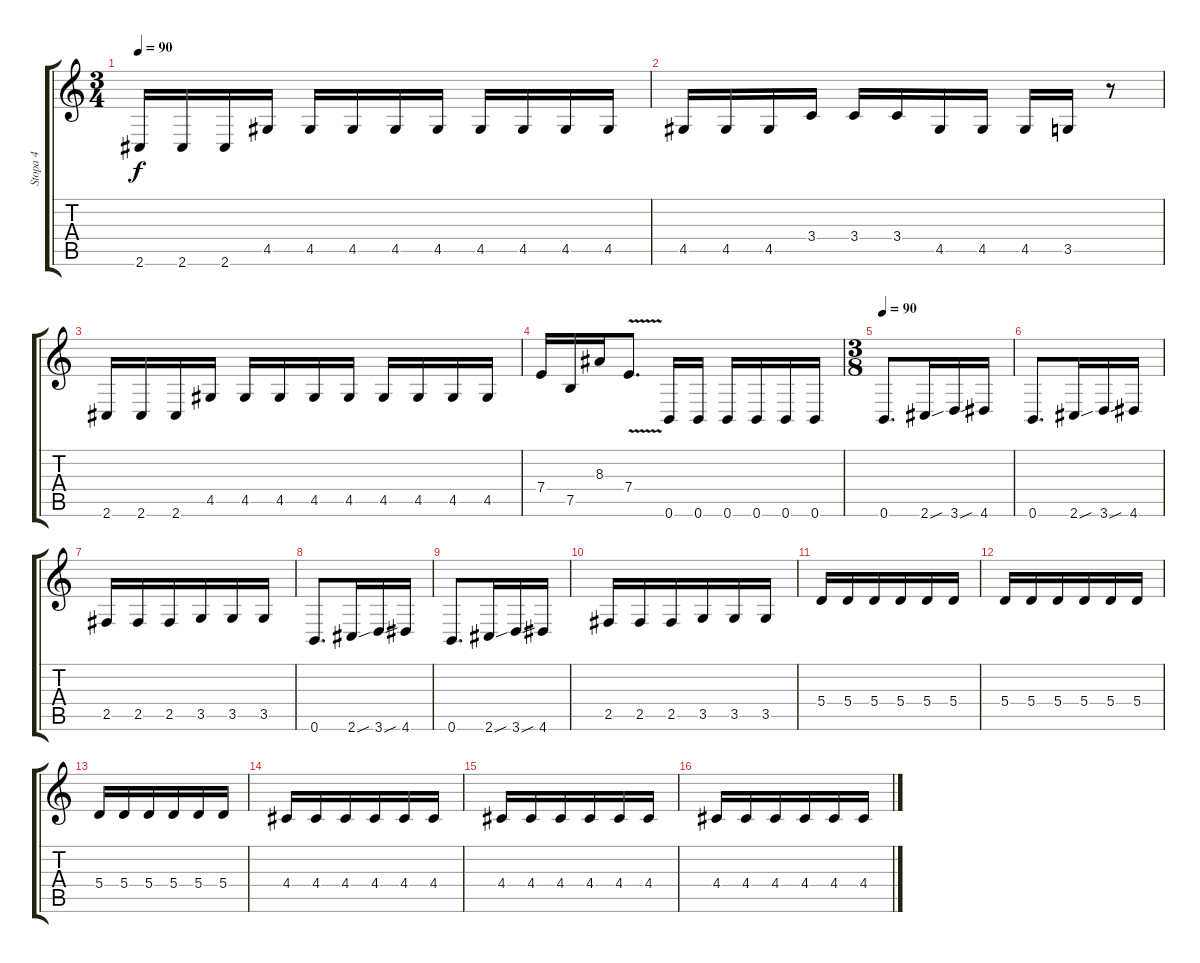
\track ("Stopa 4" "Stopa 4") {instrument distortionguitar}
\staff {score tabs}
\tuning (B3 Gb3 D3 A2 E2 B1) {hide}
\ts (3 4)
\tempo 90
\clef g2
\ks c
2.6.16{dy f} 2.6.16 2.6.16 4.5.16 4.5.16 4.5.16 4.5.16 4.5.16 4.5.16 4.5.16 4.5.16 4.5.16 |
4.5.16 4.5.16 4.5.16 3.4.16 3.4.16 3.4.16 4.5.16 4.5.16 4.5.16 3.5.16 r.8 |
2.6.16 2.6.16 2.6.16 4.5.16 4.5.16 4.5.16 4.5.16 4.5.16 4.5.16 4.5.16 4.5.16 4.5.16 |
7.4.16 7.5.16 8.3.16 7.4{v}.8{d} 0.6.16 0.6.16 0.6.16 0.6.16 0.6.16 0.6.16 |
\ts (3 8)
\tempo 90
0.6.8{d} 2.6{sou}.16 3.6{sou}.16 4.6.16 |
0.6.8{d} 2.6{sou}.16 3.6{sou}.16 4.6.16 |
2.5.16 2.5.16 2.5.16 3.5.16 3.5.16 3.5.16 |
0.6.8{d} 2.6{sou}.16 3.6{sou}.16 4.6.16 |
0.6.8{d} 2.6{sou}.16 3.6{sou}.16 4.6.16 |
2.5.16 2.5.16 2.5.16 3.5.16 3.5.16 3.5.16 |
5.4.16 5.4.16 5.4.16 5.4.16 5.4.16 5.4.16 |
5.4.16 5.4.16 5.4.16 5.4.16 5.4.16 5.4.16 |
5.4.16 5.4.16 5.4.16 5.4.16 5.4.16 5.4.16 |
4.4.16 4.4.16 4.4.16 4.4.16 4.4.16 4.4.16 |
4.4.16 4.4.16 4.4.16 4.4.16 4.4.16 4.4.16 |
4.4.16 4.4.16 4.4.16 4.4.16 4.4.16 4.4.16
